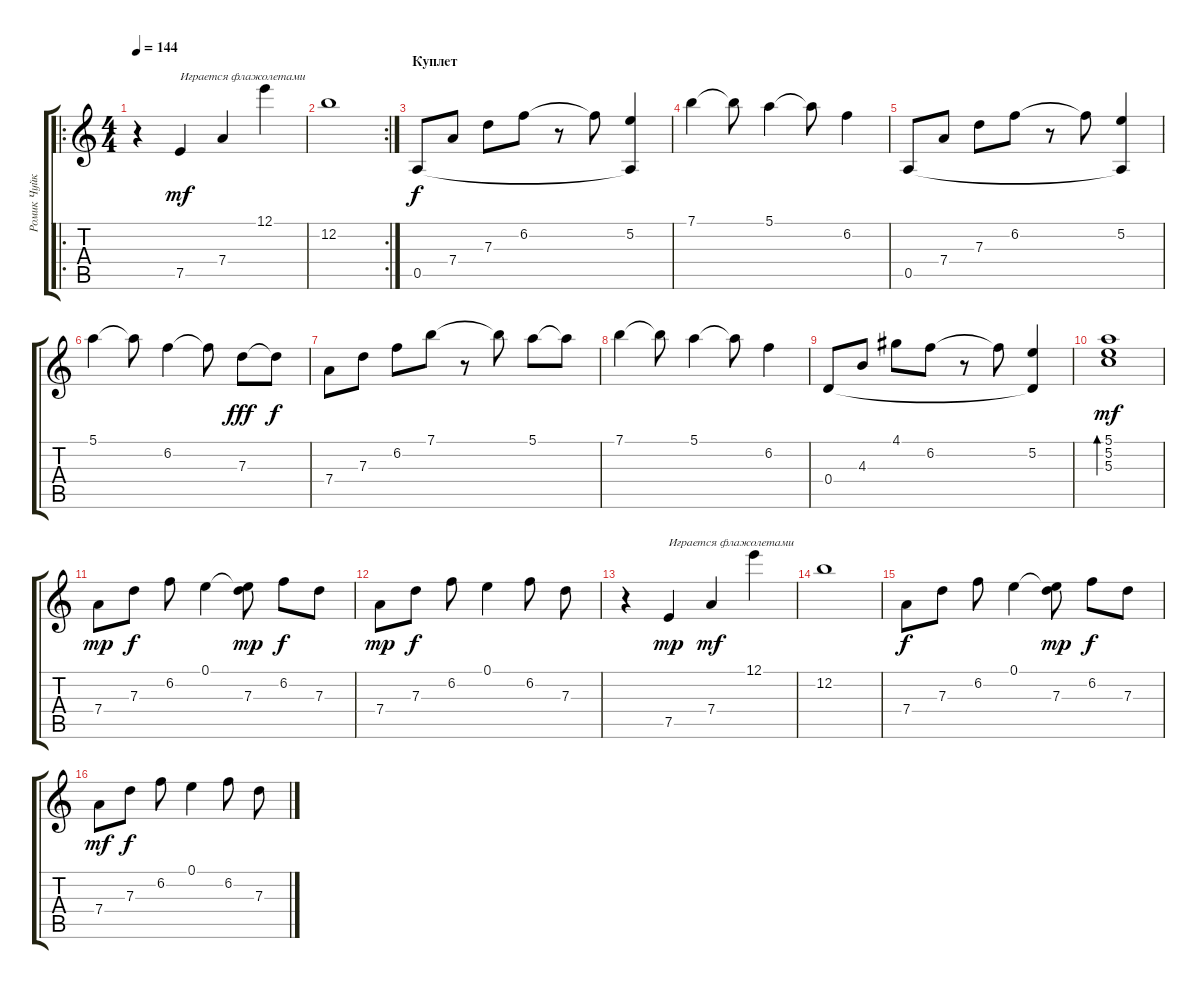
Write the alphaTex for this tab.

\track ("Ромик Чуйков" "Ромик Чуйк") {instrument electricguitarjazz}
\staff {score tabs}
\tuning (E4 B3 G3 D3 A2 E2) {hide}
\ro
\ts (4 4)
\tempo 144
\clef g2
\ks c
r.4{dy mf instrument electricguitarjazz} 7.5.4{txt "Играется флажолетами"} 7.4.4 12.1.4 |
\rc 2
12.2.1 |
\section ("" "Куплет")
0.5.8{dy f} 7.4.8 7.3.8 6.2.8 r.8 6.2{t}.8 (5.2 0.5{t}).4 |
7.1.4 7.1{t}.8 5.1.4 5.1{t}.8 6.2.4 |
0.5.8 7.4.8 7.3.8 6.2.8 r.8 6.2{t}.8 (5.2 0.5{t}).4 |
5.1.4 5.1{t}.8 6.2.4 6.2{t}.8 7.3.8{dy fff} 7.3{t}.8{dy f} |
7.4.8 7.3.8 6.2.8 7.1.8 r.8 7.1{t}.8 5.1.8 5.1{t}.8 |
7.1.4 7.1{t}.8 5.1.4 5.1{t}.8 6.2.4 |
0.4.8 4.3.8 4.1.8 6.2.8 r.8 6.2{t}.8 (5.2 0.4{t}).4 |
(5.1 5.2 5.3).1{bd 240 dy mf} |
7.4.8{dy mp} 7.3.8{dy f} 6.2.8 0.1.4 (0.1{t} 7.3).8{dy mp} 6.2.8{dy f} 7.3.8 |
7.4.8{dy mp} 7.3.8{dy f} 6.2.8 0.1.4 6.2.8 7.3.8 |
r.4 7.5.4{txt "Играется флажолетами" dy mp} 7.4.4{dy mf} 12.1.4 |
12.2.1 |
7.4.8{dy f} 7.3.8 6.2.8 0.1.4 (0.1{t} 7.3).8{dy mp} 6.2.8{dy f} 7.3.8 |
7.4.8{dy mf} 7.3.8{dy f} 6.2.8 0.1.4 6.2.8 7.3.8
